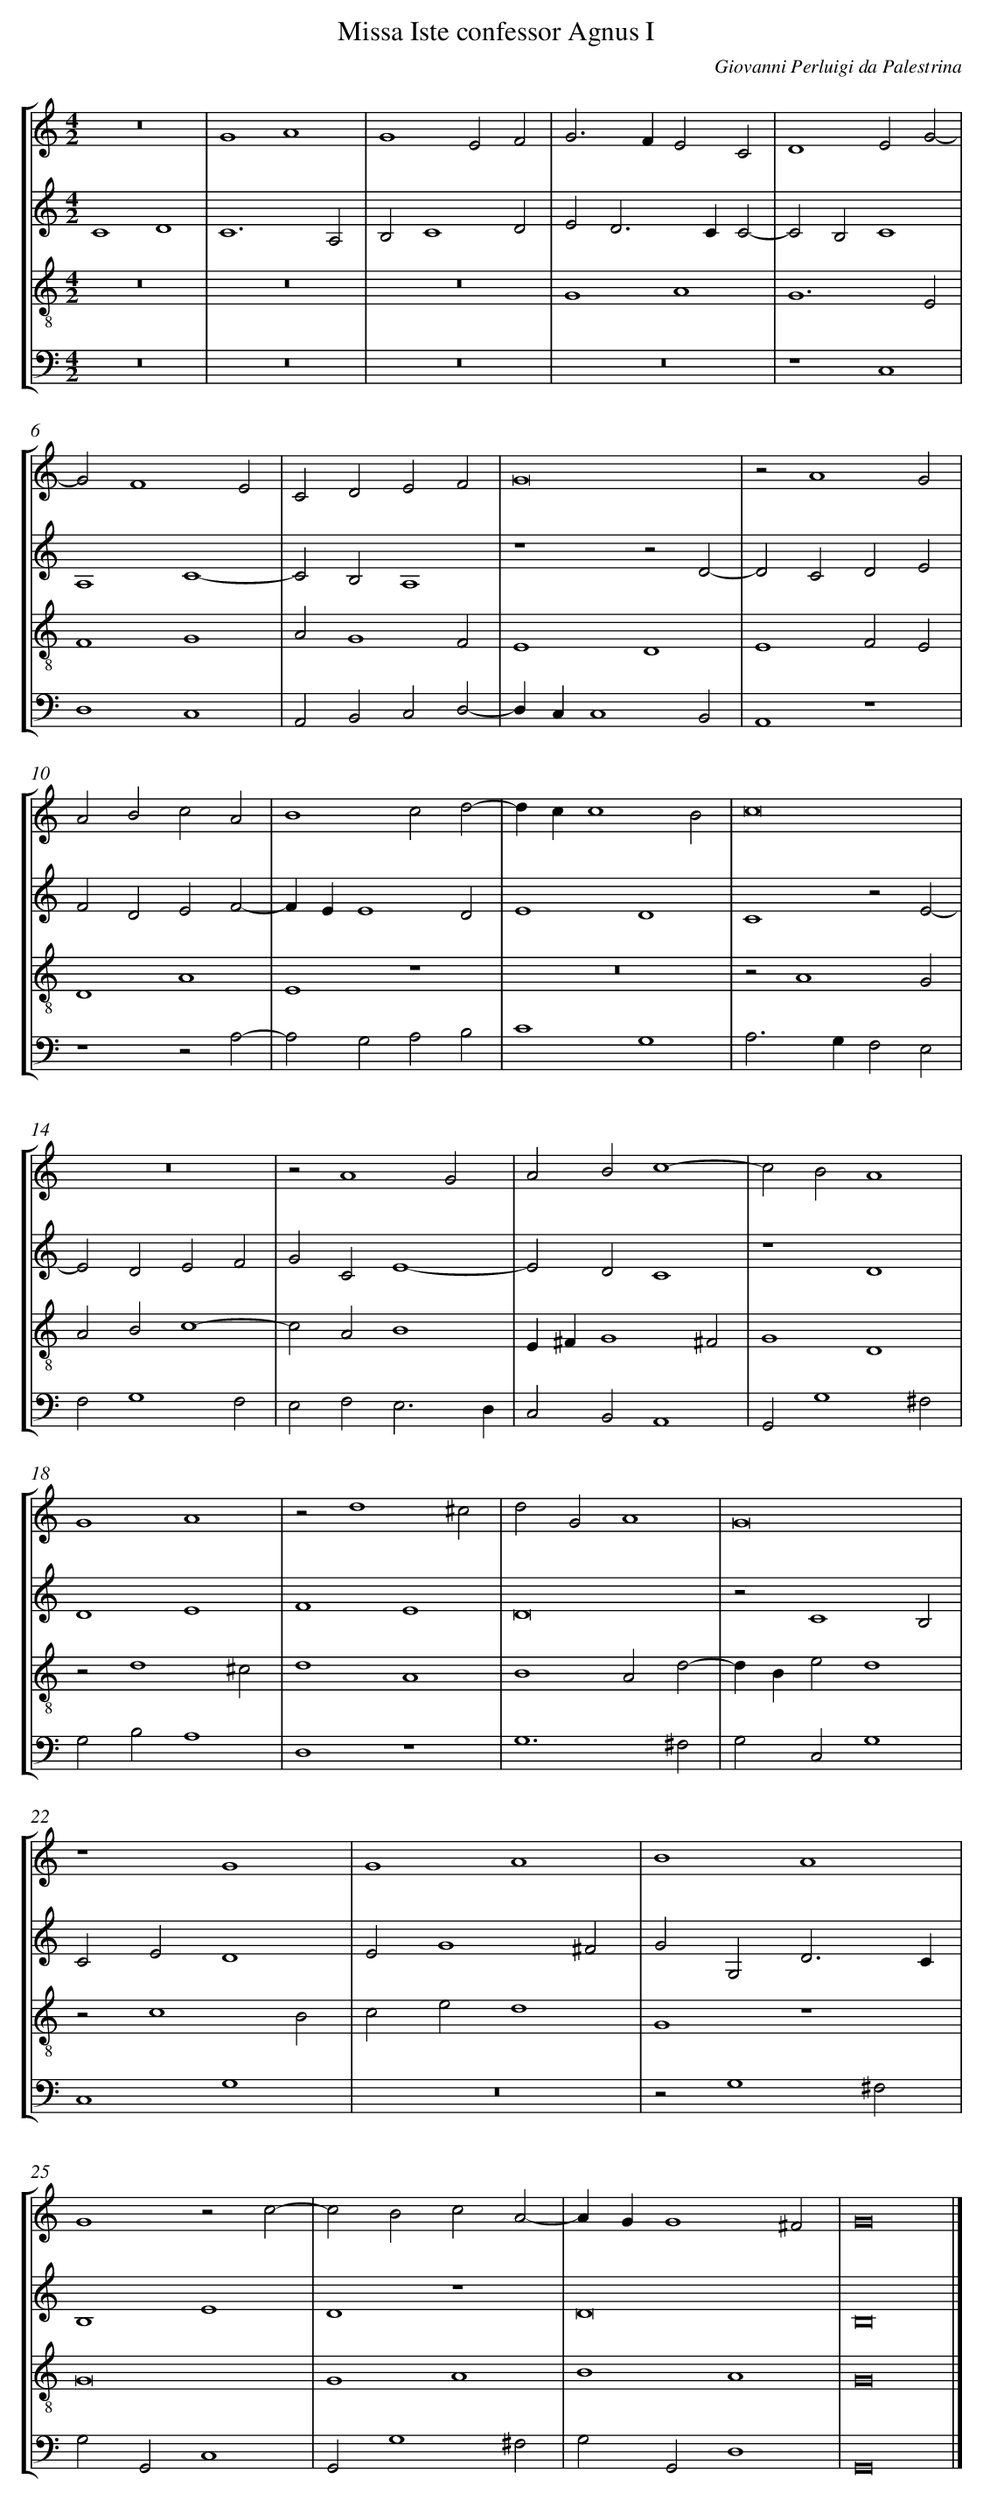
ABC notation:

X:1
T: Missa Iste confessor Agnus I
C: Giovanni Perluigi da Palestrina
L: 1/4
M: 4/2
%%staves [1 2 3 4]
V: 1 clef=treble
V: 2 clef=treble
V: 3 clef=treble-8
V: 4 clef=bass
K: C
[V:1] z8 |
[V:2] C4D4 |
[V:3] z8 |
[V:4] z8 |
[V:1] G4A4 |
[V:2] C6A,2 |
[V:3] z8 |
[V:4] z8 |
[V:1] G4E2F2 |
[V:2] B,2C4D2 |
[V:3] z8 |
[V:4] z8 |
[V:1] G2>F2E2C2 |
[V:2] E2D2>C2C2- |
[V:3] G4A4 |
[V:4] z8 |
[V:1] D4E2G2- |
[V:2] C2B,2C4 |
[V:3] G6E2 |
[V:4] z4C,4 |
[V:1] G2F4E2 |
[V:2] A,4C4- |
[V:3] F4G4 |
[V:4] D,4C,4 |
[V:1] C2D2E2F2 |
[V:2] C2B,2A,4 |
[V:3] A2G4F2 |
[V:4] A,,2B,,2C,2D,2- |
[V:1] G8 |
[V:2] z4z2D2- |
[V:3] E4D4 |
[V:4] D,C,C,4B,,2 |
[V:1] z2A4G2 |
[V:2] D2C2D2E2 |
[V:3] E4F2E2 |
[V:4] A,,4z4 |
[V:1] A2B2c2A2 |
[V:2] F2D2E2F2- |
[V:3] D4A4 |
[V:4] z4z2A,2- |
[V:1] B4c2d2- |
[V:2] FEE4D2 |
[V:3] E4z4 |
[V:4] A,2G,2A,2B,2 |
[V:1] dcc4B2 |
[V:2] E4D4 |
[V:3] z8 |
[V:4] C4G,4 |
[V:1] c8 |
[V:2] C4z2E2- |
[V:3] z2A4G2 |
[V:4] A,2>G,2F,2E,2 |
[V:1] z8 |
[V:2] E2D2E2F2 |
[V:3] A2B2c4- |
[V:4] F,2G,4F,2 |
[V:1] z2A4G2 |
[V:2] G2C2E4- |
[V:3] c2A2B4 |
[V:4] E,2F,2E,3D, |
[V:1] A2B2c4- |
[V:2] E2D2C4 |
[V:3] E^FG4^F2 |
[V:4] C,2B,,2A,,4 |
[V:1] c2B2A4 |
[V:2] z4D4 |
[V:3] G4D4 |
[V:4] G,,2G,4^F,2 |
[V:1] G4A4 |
[V:2] D4E4 |
[V:3] z2d4^c2 |
[V:4] G,2B,2A,4 |
[V:1] z2d4^c2 |
[V:2] F4E4 |
[V:3] d4A4 |
[V:4] D,4z4 |
[V:1] d2G2A4 |
[V:2] D8 |
[V:3] B4A2d2- |
[V:4] G,6^F,2 |
[V:1] G8 |
[V:2] z2C4B,2 |
[V:3] dBe2d4 |
[V:4] G,2C,2G,4 |
[V:1] z4G4 |
[V:2] C2E2D4 |
[V:3] z2c4B2 |
[V:4] C,4G,4 |
[V:1] G4A4 |
[V:2] E2G4^F2 |
[V:3] c2e2d4 |
[V:4] z8 |
[V:1] B4A4 |
[V:2] G2G,2D3C |
[V:3] G4z4 |
[V:4] z2G,4^F,2 |
[V:1] G4z2c2- |
[V:2] B,4E4 |
[V:3] G8 |
[V:4] G,2G,,2C,4 |
[V:1] c2B2c2A2- |
[V:2] D4z4 |
[V:3] G4A4 |
[V:4] G,,2G,4^F,2 |
[V:1] AGG4^F2 |
[V:2] D8 |
[V:3] B4A4 |
[V:4] G,2G,,2D,4 |
[V:1] G8 |]
[V:2] B,8 |]
[V:3] G8 |]
[V:4] G,,8 |]
